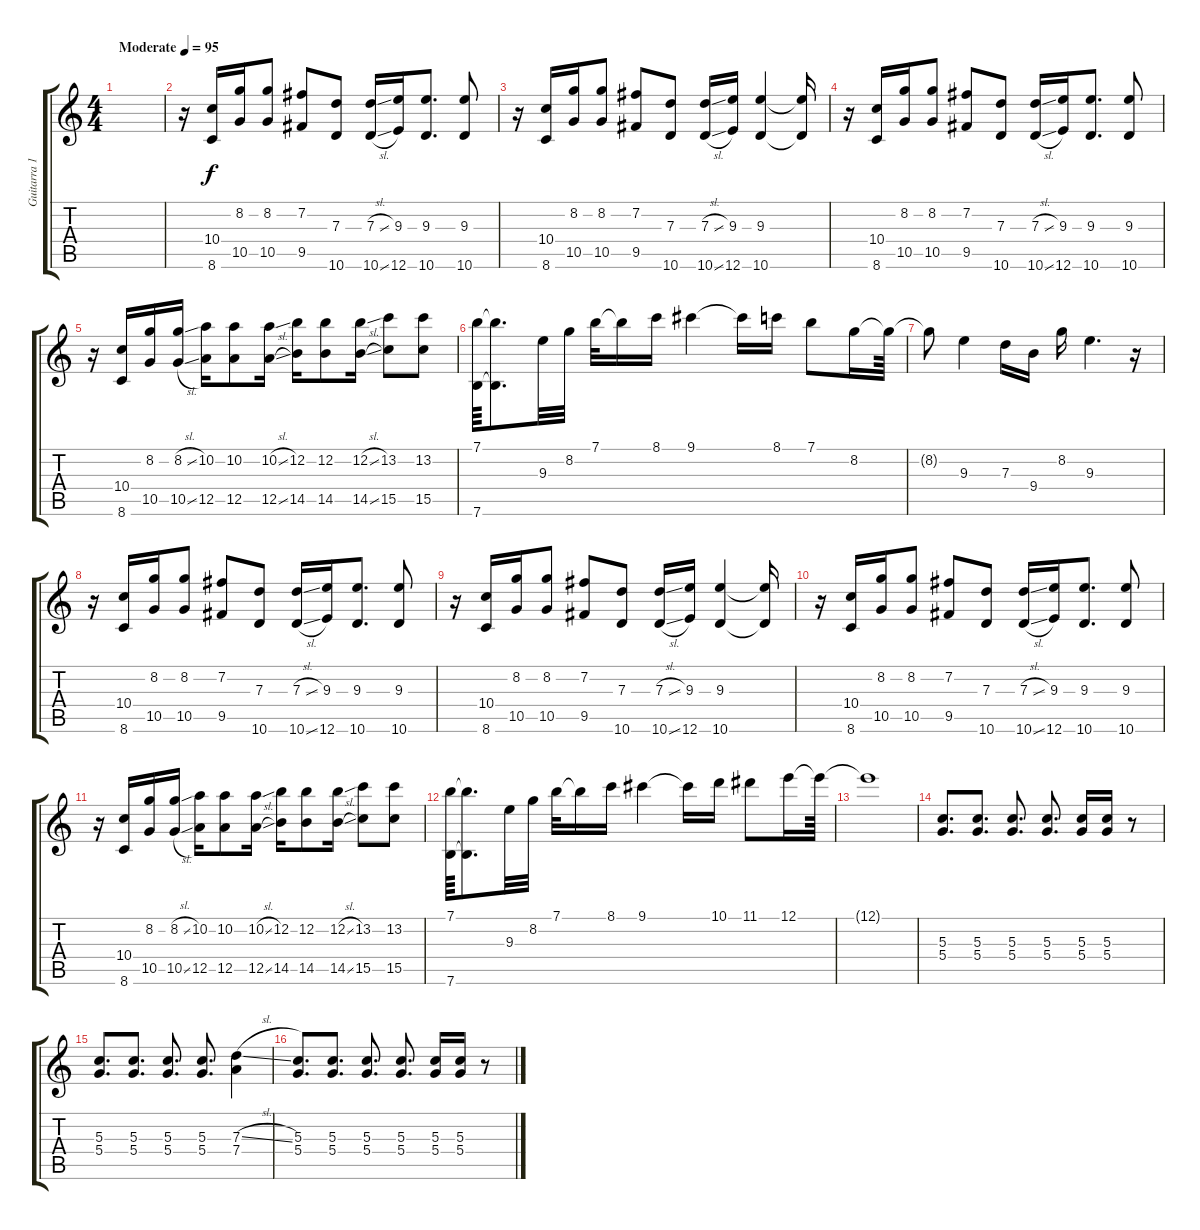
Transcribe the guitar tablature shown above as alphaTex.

\track ("Guitarra 1 - José Manuél Aguilera" "Guitarra 1") {mute instrument electricguitarclean}
\staff {score tabs}
\tuning (E4 B3 G3 D3 A2 E2) {hide}
\ts (4 4)
\tempo (95 "Moderate")
\clef g2
\ks c
|
r.16 (10.4 8.6).16 (8.2 10.5).16 (8.2 10.5).8 (7.2 9.5).8 (7.3 10.6).8 (7.3{sl} 10.6{sl}).16 (9.3 12.6).16 (9.3 10.6).8{d} (9.3 10.6).8 |
r.16 (10.4 8.6).16 (8.2 10.5).16 (8.2 10.5).8 (7.2 9.5).8 (7.3 10.6).8 (7.3{sl} 10.6{sl}).16 (9.3 12.6).16 (9.3 10.6).4 (9.3{t} 10.6{t}).16 |
r.16 (10.4 8.6).16 (8.2 10.5).16 (8.2 10.5).8 (7.2 9.5).8 (7.3 10.6).8 (7.3{sl} 10.6{sl}).16 (9.3 12.6).16 (9.3 10.6).8{d} (9.3 10.6).8 |
r.16 (10.4 8.6).16 (8.2 10.5).16 (8.2{sl} 10.5{sl}).16 (10.2 12.5).16 (10.2 12.5).8 (10.2{sl} 12.5{sl}).16 (12.2 14.5).16 (12.2 14.5).8 (12.2{sl} 14.5{sl}).16 (13.2 15.5).8 (13.2 15.5).8 |
(7.1 7.6).64 (7.1{t} 7.6{t}).8{d} 9.3.32 8.2.32 7.1.32 7.1{t}.16 8.1.16 9.1.4 9.1{t}.16 8.1.16 7.1.8 8.2.16 8.2{t}.64 |
8.2{t}.8 9.3.4 7.3.16 9.4.16 8.2.16 9.3.4{d} r.16 |
r.16 (10.4 8.6).16 (8.2 10.5).16 (8.2 10.5).8 (7.2 9.5).8 (7.3 10.6).8 (7.3{sl} 10.6{sl}).16 (9.3 12.6).16 (9.3 10.6).8{d} (9.3 10.6).8 |
r.16 (10.4 8.6).16 (8.2 10.5).16 (8.2 10.5).8 (7.2 9.5).8 (7.3 10.6).8 (7.3{sl} 10.6{sl}).16 (9.3 12.6).16 (9.3 10.6).4 (9.3{t} 10.6{t}).16 |
r.16 (10.4 8.6).16 (8.2 10.5).16 (8.2 10.5).8 (7.2 9.5).8 (7.3 10.6).8 (7.3{sl} 10.6{sl}).16 (9.3 12.6).16 (9.3 10.6).8{d} (9.3 10.6).8 |
r.16 (10.4 8.6).16 (8.2 10.5).16 (8.2{sl} 10.5{sl}).16 (10.2 12.5).16 (10.2 12.5).8 (10.2{sl} 12.5{sl}).16 (12.2 14.5).16 (12.2 14.5).8 (12.2{sl} 14.5{sl}).16 (13.2 15.5).8 (13.2 15.5).8 |
(7.1 7.6).64 (7.1{t} 7.6{t}).8{d} 9.3.32 8.2.32 7.1.32 7.1{t}.16 8.1.16 9.1.4 9.1{t}.16 10.1.16 11.1.8 12.1.16 12.1{t}.64 |
12.1{t}.1 |
(5.3 5.4).8{d} (5.3 5.4).8{d} (5.3 5.4).8{d} (5.3 5.4).8{d} (5.3 5.4).16 (5.3 5.4).16 r.8 |
(5.3 5.4).8{d} (5.3 5.4).8{d} (5.3 5.4).8{d} (5.3 5.4).8{d} (7.3{sl} 7.4).4 |
(5.3 5.4).8{d} (5.3 5.4).8{d} (5.3 5.4).8{d} (5.3 5.4).8{d} (5.3 5.4).16 (5.3 5.4).16 r.8
